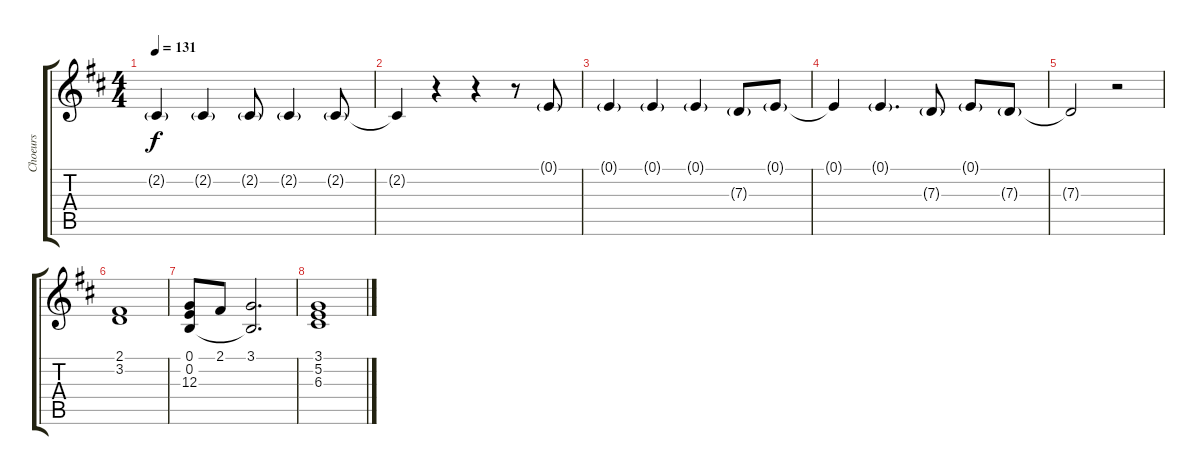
\track ("Choeurs" "Choeurs") {instrument flute}
\staff {score tabs}
\tuning (E4 B3 G3 D3 A2 E2) {hide}
\ts (4 4)
\tempo 131
\clef g2
\ks d
2.2{g}.4{dy f} 2.2{g}.4 2.2{g}.8 2.2{g}.4 2.2{g}.8 |
2.2{t}.4 r.4 r.4 r.8 0.1{g}.8 |
0.1{g}.4 0.1{g}.4 0.1{g}.4 7.3{g}.8 0.1{g}.8 |
0.1{t}.4 0.1{g}.4{d} 7.3{g}.8 0.1{g}.8 7.3{g}.8 |
7.3{t}.2 r.2 |
(2.1 3.2).1 |
(0.1 0.2 12.3).8 2.1.8 (3.1 0.2{t}).2{d} |
(3.1 5.2 6.3).1
